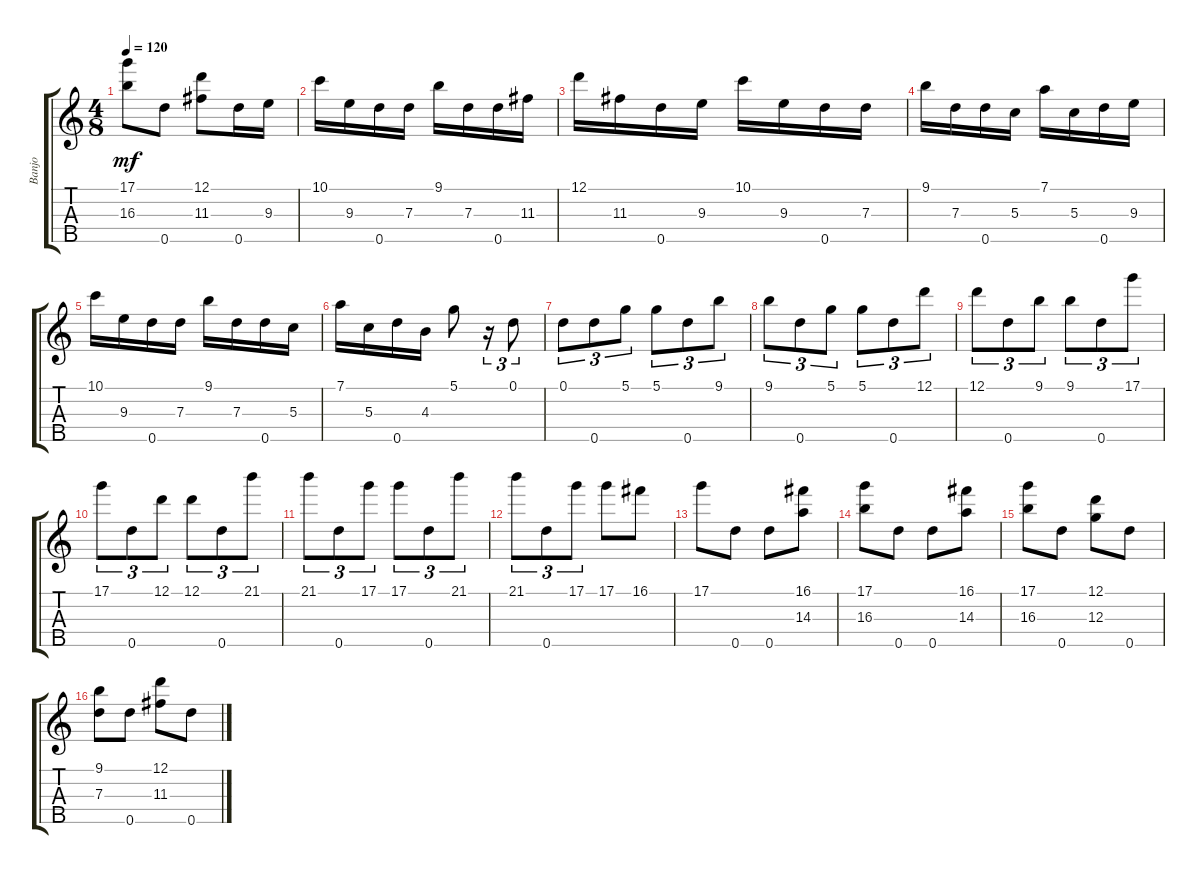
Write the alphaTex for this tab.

\track ("Banjo" "Banjo") {instrument banjo}
\staff {score tabs}
\tuning (D4 B3 G3 D3 D4) {hide}
\displaytranspose 12
\ts (4 8)
\tempo 120
\clef g2
\ks c
(17.1 16.3).8{dy mf} 0.5.8 (12.1 11.3).8 0.5.16 9.3.16 |
10.1.16 9.3.16 0.5.16 7.3.16 9.1.16 7.3.16 0.5.16 11.3.16 |
12.1.16 11.3.16 0.5.16 9.3.16 10.1.16 9.3.16 0.5.16 7.3.16 |
9.1.16 7.3.16 0.5.16 5.3.16 7.1.16 5.3.16 0.5.16 9.3.16 |
10.1.16 9.3.16 0.5.16 7.3.16 9.1.16 7.3.16 0.5.16 5.3.16 |
7.1.16 5.3.16 0.5.16 4.3.16 5.1.8 r.16{tu (3 2)} 0.1.8{tu (3 2)} |
0.1.8{tu (3 2)} 0.5.8{tu (3 2)} 5.1.8{tu (3 2)} 5.1.8{tu (3 2)} 0.5.8{tu (3 2)} 9.1.8{tu (3 2)} |
9.1.8{tu (3 2)} 0.5.8{tu (3 2)} 5.1.8{tu (3 2)} 5.1.8{tu (3 2)} 0.5.8{tu (3 2)} 12.1.8{tu (3 2)} |
12.1.8{tu (3 2)} 0.5.8{tu (3 2)} 9.1.8{tu (3 2)} 9.1.8{tu (3 2)} 0.5.8{tu (3 2)} 17.1.8{tu (3 2)} |
17.1.8{tu (3 2)} 0.5.8{tu (3 2)} 12.1.8{tu (3 2)} 12.1.8{tu (3 2)} 0.5.8{tu (3 2)} 21.1.8{tu (3 2)} |
21.1.8{tu (3 2)} 0.5.8{tu (3 2)} 17.1.8{tu (3 2)} 17.1.8{tu (3 2)} 0.5.8{tu (3 2)} 21.1.8{tu (3 2)} |
21.1.8{tu (3 2)} 0.5.8{tu (3 2)} 17.1.8{tu (3 2)} 17.1.8 16.1.8 |
17.1.8 0.5.8 0.5.8 (16.1 14.3).8 |
(17.1 16.3).8 0.5.8 0.5.8 (16.1 14.3).8 |
(17.1 16.3).8 0.5.8 (12.1 12.3).8 0.5.8 |
(9.1 7.3).8 0.5.8 (12.1 11.3).8 0.5.8
